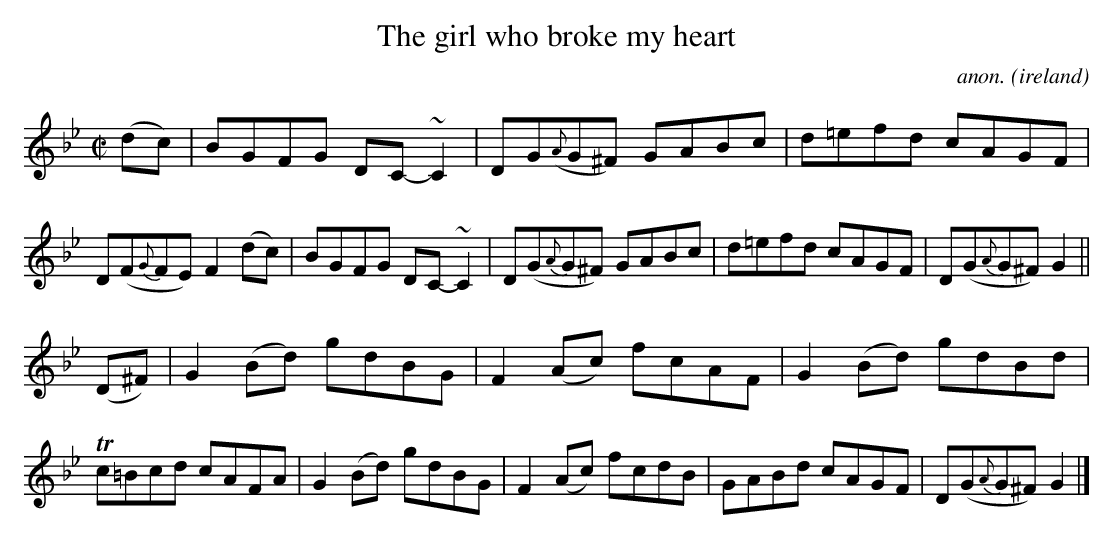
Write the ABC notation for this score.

X:1
T:The girl who broke my heart
O:ireland
C:anon.
m:~n2 = o/4n/m/4n
m:Tn = n//o//n/
M:C|
L:1/8
K:Gm
(dc)|BGFG DC-~C2|DG({A}G^F) GABc|d=efd cAGF|D(F{G}FE) F2(dc)|BGFG DC-~C2|D(G{A}G^F) GABc|d=efd cAGF|D(G{A}G^F) G2||
(D^F)|G2(Bd) gdBG|F2(Ac) fcAF|G2(Bd) gdBd|Tc=Bcd cAFA|G2(Bd) gdBG|F2(Ac) fcdB|GABd cAGF|D(G{A}G^F) G2|]
